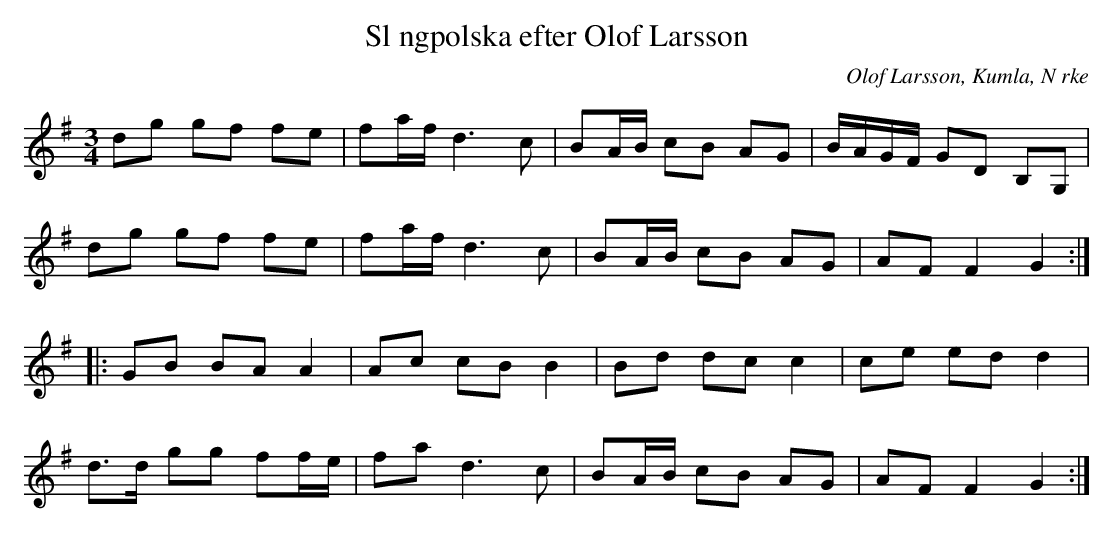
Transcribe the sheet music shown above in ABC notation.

X:1
T:Sl ngpolska efter Olof Larsson
O:Olof Larsson, Kumla, N rke
M:3/4
L:1/
K:G
dg gf fe|fa/2f/2 d3c|BA/2B/2 cB AG|B/2A/2G/2F/2 GD B,G,|
dg gf fe|fa/2f/2 d3c|BA/2B/2 cB AG|AF F2 G2::
GB BA A2|Ac cB B2|Bd dc c2|ce ed d2|
d3/2d/2 gg ff/2e/2|fa d3c|BA/2B/2 cB AG|AF F2 G2:|
